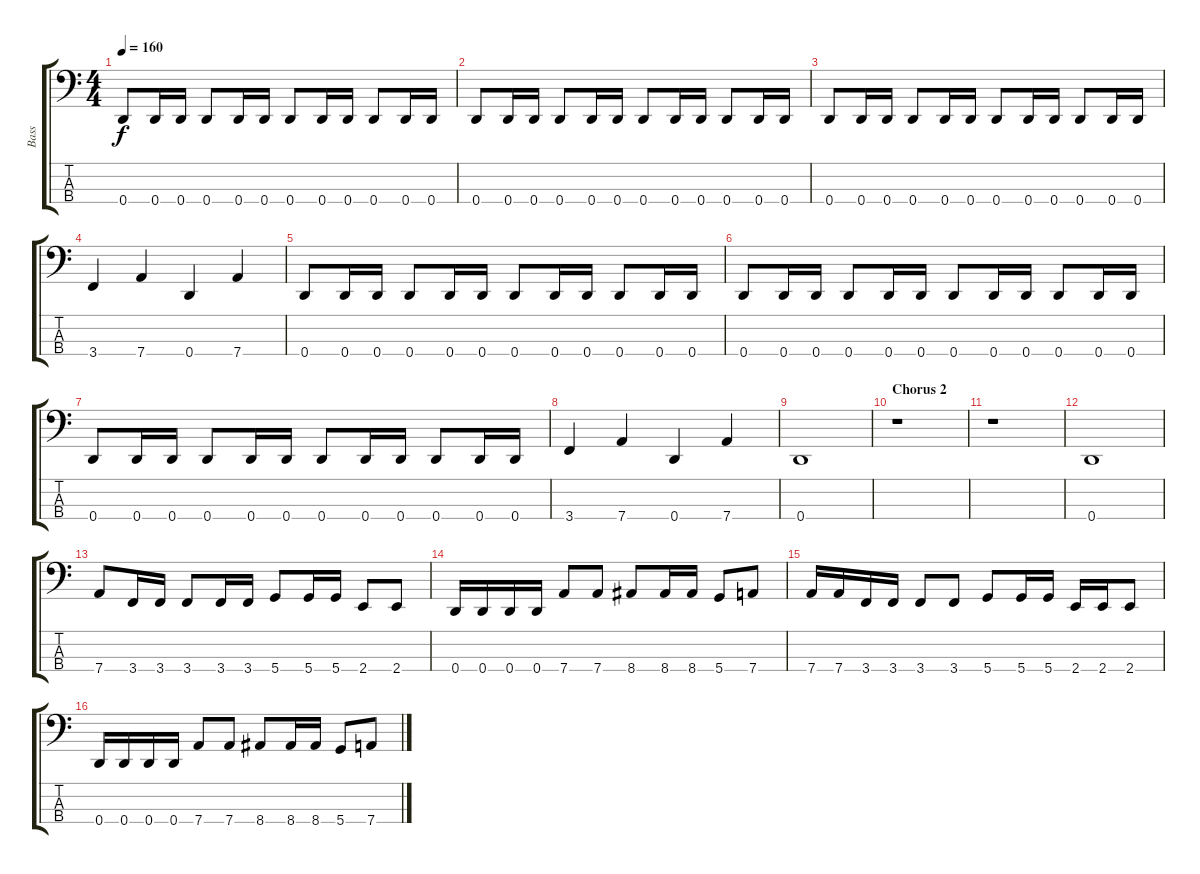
\track ("Bass" "Bass") {instrument electricbassfinger}
\staff {score tabs}
\tuning (G2 D2 A1 D1) {hide}
\ts (4 4)
\tempo 160
\clef f4
\ks c
0.4.8{dy f} 0.4.16 0.4.16 0.4.8 0.4.16 0.4.16 0.4.8 0.4.16 0.4.16 0.4.8 0.4.16 0.4.16 |
0.4.8 0.4.16 0.4.16 0.4.8 0.4.16 0.4.16 0.4.8 0.4.16 0.4.16 0.4.8 0.4.16 0.4.16 |
0.4.8 0.4.16 0.4.16 0.4.8 0.4.16 0.4.16 0.4.8 0.4.16 0.4.16 0.4.8 0.4.16 0.4.16 |
3.4.4 7.4.4 0.4.4 7.4.4 |
0.4.8 0.4.16 0.4.16 0.4.8 0.4.16 0.4.16 0.4.8 0.4.16 0.4.16 0.4.8 0.4.16 0.4.16 |
0.4.8 0.4.16 0.4.16 0.4.8 0.4.16 0.4.16 0.4.8 0.4.16 0.4.16 0.4.8 0.4.16 0.4.16 |
0.4.8 0.4.16 0.4.16 0.4.8 0.4.16 0.4.16 0.4.8 0.4.16 0.4.16 0.4.8 0.4.16 0.4.16 |
3.4.4 7.4.4 0.4.4 7.4.4 |
0.4.1 |
\section ("" "Chorus 2")
r.1 |
r.1 |
0.4.1 |
7.4.8 3.4.16 3.4.16 3.4.8 3.4.16 3.4.16 5.4.8 5.4.16 5.4.16 2.4.8 2.4.8 |
0.4.16 0.4.16 0.4.16 0.4.16 7.4.8 7.4.8 8.4.8 8.4.16 8.4.16 5.4.8 7.4.8 |
7.4.16 7.4.16 3.4.16 3.4.16 3.4.8 3.4.8 5.4.8 5.4.16 5.4.16 2.4.16 2.4.16 2.4.8 |
0.4.16 0.4.16 0.4.16 0.4.16 7.4.8 7.4.8 8.4.8 8.4.16 8.4.16 5.4.8 7.4.8
